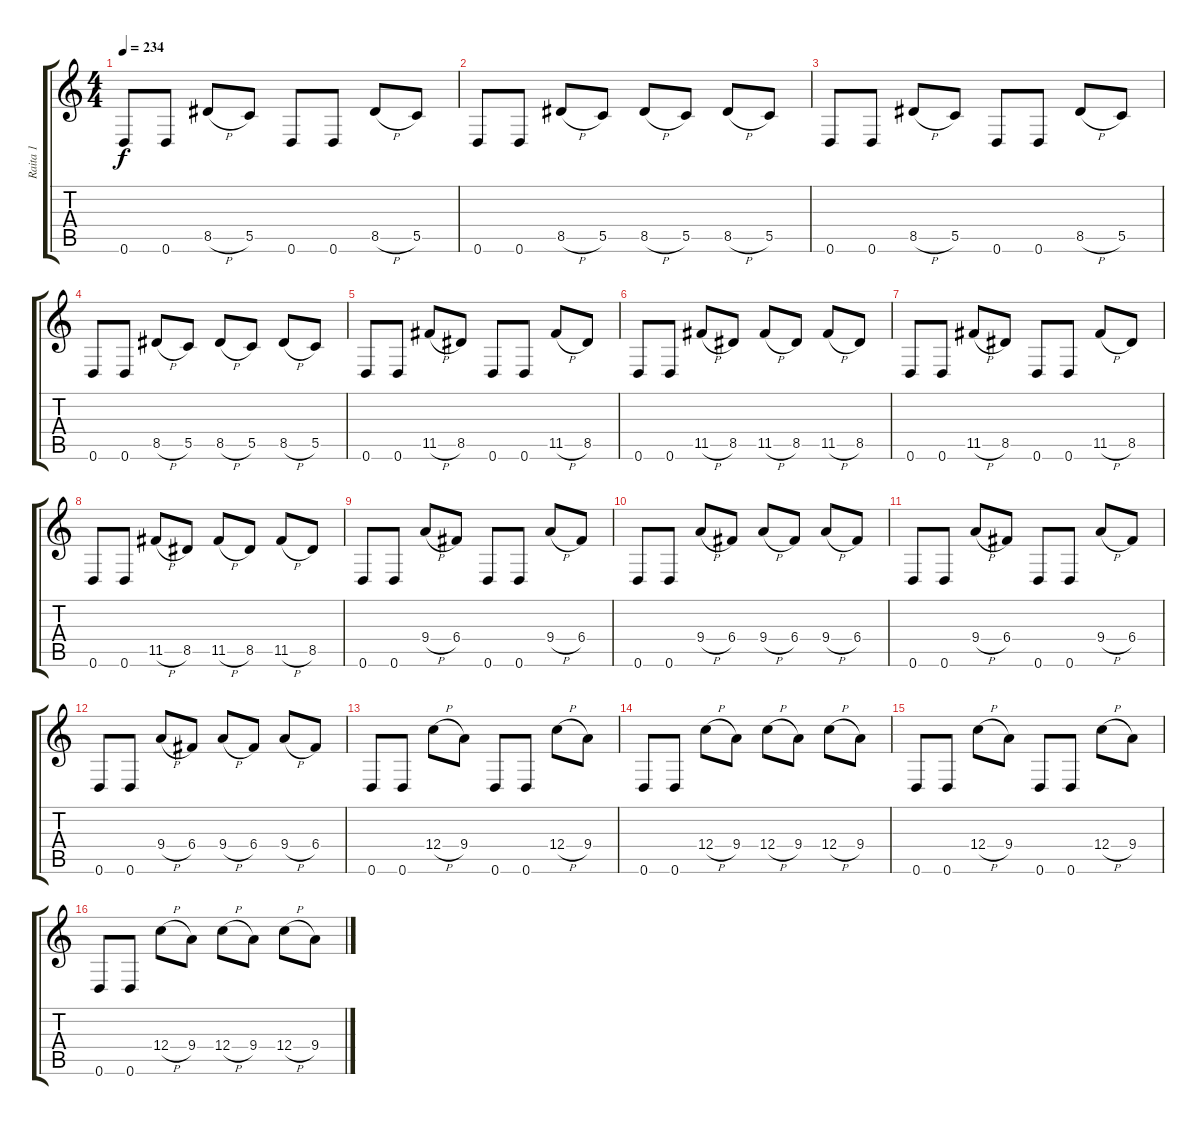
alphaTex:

\track ("Raita 1" "Raita 1") {instrument distortionguitar}
\staff {score tabs}
\tuning (D4 A3 F3 C3 G2 D2) {hide}
\ts (4 4)
\tempo 234
\clef g2
\ks c
0.6.8{dy f} 0.6.8 8.5{h}.8 5.5.8 0.6.8 0.6.8 8.5{h}.8 5.5.8 |
0.6.8 0.6.8 8.5{h}.8 5.5.8 8.5{h}.8 5.5.8 8.5{h}.8 5.5.8 |
0.6.8 0.6.8 8.5{h}.8 5.5.8 0.6.8 0.6.8 8.5{h}.8 5.5.8 |
0.6.8 0.6.8 8.5{h}.8 5.5.8 8.5{h}.8 5.5.8 8.5{h}.8 5.5.8 |
0.6.8 0.6.8 11.5{h}.8 8.5.8 0.6.8 0.6.8 11.5{h}.8 8.5.8 |
0.6.8 0.6.8 11.5{h}.8 8.5.8 11.5{h}.8 8.5.8 11.5{h}.8 8.5.8 |
0.6.8 0.6.8 11.5{h}.8 8.5.8 0.6.8 0.6.8 11.5{h}.8 8.5.8 |
0.6.8 0.6.8 11.5{h}.8 8.5.8 11.5{h}.8 8.5.8 11.5{h}.8 8.5.8 |
0.6.8 0.6.8 9.4{h}.8 6.4.8 0.6.8 0.6.8 9.4{h}.8 6.4.8 |
0.6.8 0.6.8 9.4{h}.8 6.4.8 9.4{h}.8 6.4.8 9.4{h}.8 6.4.8 |
0.6.8 0.6.8 9.4{h}.8 6.4.8 0.6.8 0.6.8 9.4{h}.8 6.4.8 |
0.6.8 0.6.8 9.4{h}.8 6.4.8 9.4{h}.8 6.4.8 9.4{h}.8 6.4.8 |
0.6.8 0.6.8 12.4{h}.8 9.4.8 0.6.8 0.6.8 12.4{h}.8 9.4.8 |
0.6.8 0.6.8 12.4{h}.8 9.4.8 12.4{h}.8 9.4.8 12.4{h}.8 9.4.8 |
0.6.8 0.6.8 12.4{h}.8 9.4.8 0.6.8 0.6.8 12.4{h}.8 9.4.8 |
0.6.8 0.6.8 12.4{h}.8 9.4.8 12.4{h}.8 9.4.8 12.4{h}.8 9.4.8
